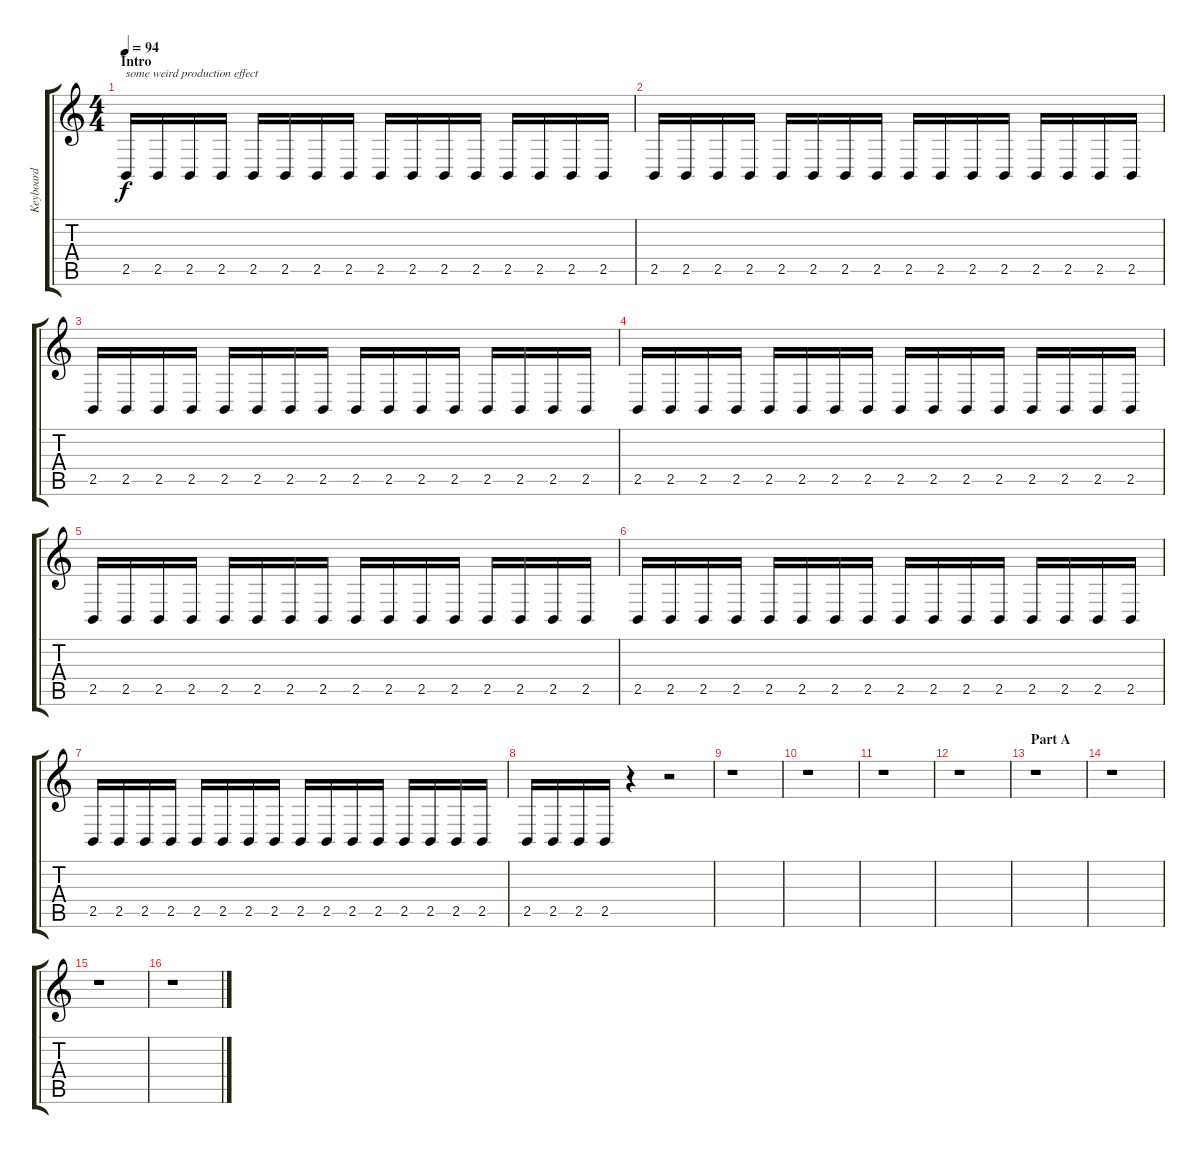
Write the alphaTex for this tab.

\track ("Keyboard" "Keyboard") {instrument lead5charang}
\staff {score tabs}
\tuning (E4 B3 G3 D3 A2 D2) {hide}
\ts (4 4)
\section ("" "Intro")
\tempo 94
\clef g2
\ks c
2.5.16{txt "some weird production effect" dy f instrument lead5charang} 2.5.16 2.5.16 2.5.16 2.5.16 2.5.16 2.5.16 2.5.16 2.5.16 2.5.16 2.5.16 2.5.16 2.5.16 2.5.16 2.5.16 2.5.16 |
2.5.16 2.5.16 2.5.16 2.5.16 2.5.16 2.5.16 2.5.16 2.5.16 2.5.16 2.5.16 2.5.16 2.5.16 2.5.16 2.5.16 2.5.16 2.5.16 |
2.5.16 2.5.16 2.5.16 2.5.16 2.5.16 2.5.16 2.5.16 2.5.16 2.5.16 2.5.16 2.5.16 2.5.16 2.5.16 2.5.16 2.5.16 2.5.16 |
2.5.16 2.5.16 2.5.16 2.5.16 2.5.16 2.5.16 2.5.16 2.5.16 2.5.16 2.5.16 2.5.16 2.5.16 2.5.16 2.5.16 2.5.16 2.5.16 |
2.5.16 2.5.16 2.5.16 2.5.16 2.5.16 2.5.16 2.5.16 2.5.16 2.5.16 2.5.16 2.5.16 2.5.16 2.5.16 2.5.16 2.5.16 2.5.16 |
2.5.16 2.5.16 2.5.16 2.5.16 2.5.16 2.5.16 2.5.16 2.5.16 2.5.16 2.5.16 2.5.16 2.5.16 2.5.16 2.5.16 2.5.16 2.5.16 |
2.5.16 2.5.16 2.5.16 2.5.16 2.5.16 2.5.16 2.5.16 2.5.16 2.5.16 2.5.16 2.5.16 2.5.16 2.5.16 2.5.16 2.5.16 2.5.16 |
2.5.16 2.5.16 2.5.16 2.5.16 r.4 r.2 |
r.1 |
r.1 |
r.1 |
r.1 |
\section ("" "Part A")
r.1 |
r.1 |
r.1 |
r.1
